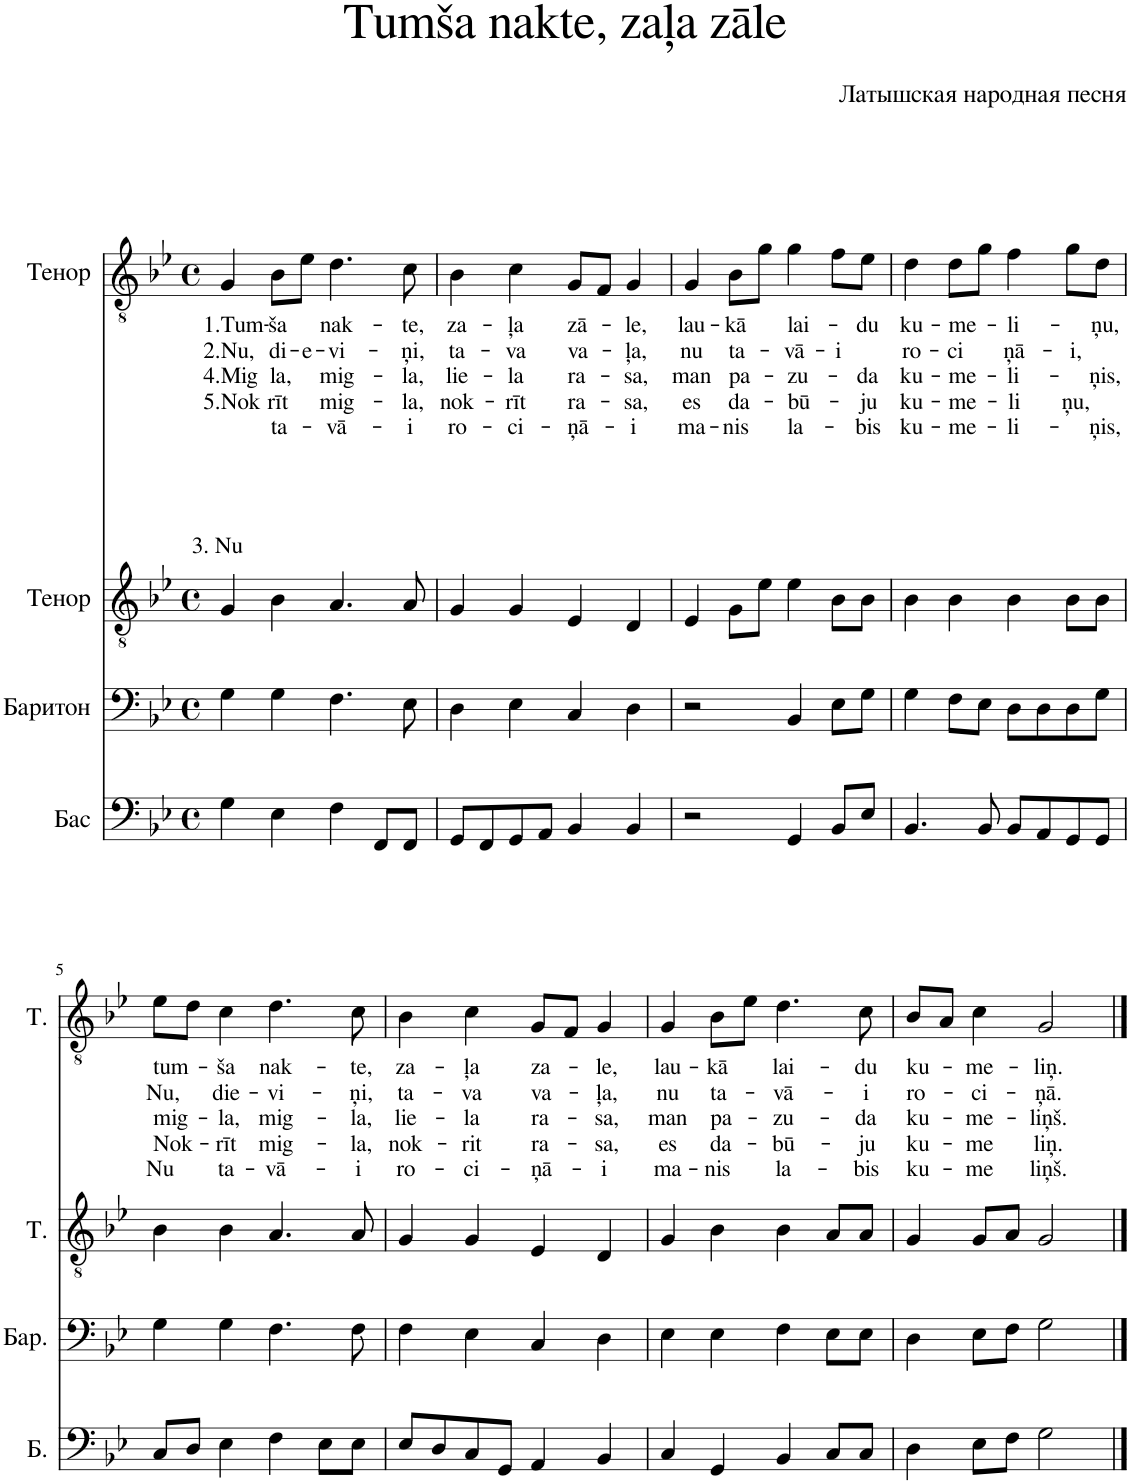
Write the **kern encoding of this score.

**kern	**kern	**kern	**kern	**text	**text	**text	**text	**text
*part4	*part3	*part2	*part1	*part1	*part1	*part1	*part1	*part1
*staff4	*staff3	*staff2	*staff1	*staff1	*staff1	*staff1	*staff1	*staff1
*I"Бас	*I"Баритон	*I"Тенор	*I"Тенор	*	*	*	*	*
*clefF4	*clefF4	*clefGv2	*clefGv2	*	*	*	*	*
*k[b-e-]	*k[b-e-]	*k[b-e-]	*k[b-e-]	*	*	*	*	*
*M4/4	*M4/4	*M4/4	*M4/4	*	*	*	*	*
*met(c)	*met(c)	*met(c)	*met(c)	*	*	*	*	*
=1	=1	=1	=1	=1	=1	=1	=1	=1
!	!	!	!	!LO:LY:b	!LO:LY:b	!LO:LY:b	!LO:LY:b	!LO:LY:b
4G\	4G\	4G/	4G/	1.Tum-	2.Nu,	4.Mig	5.Nok	3. Nu
!	!	!	!	!LO:LY:b	!LO:LY:b	!LO:LY:b	!LO:LY:b	!LO:LY:b
4E-\	4G\	4B-\	8B-\L	-ša	di-	la,	rīt	ta-
!	!	!	!	!	!LO:LY:b	!	!	!
.	.	.	8e-\J	.	-e-	.	.	.
!	!	!	!	!LO:LY:b	!LO:LY:b	!LO:LY:b	!LO:LY:b	!LO:LY:b
4F\	4.F\	4.A/	4.d\	nak-	-vi-	mig-	mig-	-vā-
8FF/L	.	.	.	.	.	.	.	.
!	!	!	!	!LO:LY:b	!LO:LY:b	!LO:LY:b	!LO:LY:b	!LO:LY:b
8FF/J	8E-\	8A/	8c\	-te,	-ņi,	-la,	-la,	-i
=2	=2	=2	=2	=2	=2	=2	=2	=2
!	!	!	!	!LO:LY:b	!LO:LY:b	!LO:LY:b	!LO:LY:b	!LO:LY:b
8GG/L	4D\	4G/	4B-\	za-	ta-	lie-	nok-	ro-
8FF/	.	.	.	.	.	.	.	.
!	!	!	!	!LO:LY:b	!LO:LY:b	!LO:LY:b	!LO:LY:b	!LO:LY:b
8GG/	4E-\	4G/	4c\	-ļa	-va	-la	-rīt	-ci-
8AA/J	.	.	.	.	.	.	.	.
!	!	!	!	!LO:LY:b	!LO:LY:b	!LO:LY:b	!LO:LY:b	!LO:LY:b
4BB-/	4C/	4E-/	8G/L	zā-	va-	ra-	ra-	-ņā-
.	.	.	8F/J	.	.	.	.	.
!	!	!	!	!LO:LY:b	!LO:LY:b	!LO:LY:b	!LO:LY:b	!LO:LY:b
4BB-/	4D\	4D/	4G/	-le,	-ļa,	-sa,	-sa,	-i
=3	=3	=3	=3	=3	=3	=3	=3	=3
!	!	!	!	!LO:LY:b	!LO:LY:b	!LO:LY:b	!LO:LY:b	!LO:LY:b
2r	2r	4E-/	4G/	lau-	nu	man	es	ma-
!	!	!	!	!LO:LY:b	!LO:LY:b	!LO:LY:b	!LO:LY:b	!LO:LY:b
.	.	8G\L	8B-\L	-kā	ta-	pa-	da-	-nis
.	.	8e-\J	8g\J	.	.	.	.	.
!	!	!	!	!LO:LY:b	!LO:LY:b	!LO:LY:b	!LO:LY:b	!LO:LY:b
4GG/	4BB-/	4e-\	4g\	lai-	-vā-	-zu-	-bū-	la-
!	!	!	!	!	!LO:LY:b	!	!	!
8BB-/L	8E-\L	8B-\L	8f\L	.	-i	.	.	.
!	!	!	!	!LO:LY:b	!	!LO:LY:b	!LO:LY:b	!LO:LY:b
8E-/J	8G\J	8B-\J	8e-\J	du	.	da	ju	bis
=4	=4	=4	=4	=4	=4	=4	=4	=4
!	!	!	!	!LO:LY:b	!LO:LY:b	!LO:LY:b	!LO:LY:b	!LO:LY:b
4.BB-/	4G\	4B-\	4d\	ku-	ro-	ku-	ku-	ku-
!	!	!	!	!LO:LY:b	!LO:LY:b	!LO:LY:b	!LO:LY:b	!LO:LY:b
.	8F\L	4B-\	8d\L	-me-	-ci	-me-	-me-	-me-
8BB-/	8E-\J	.	8g\J	.	.	.	.	.
!	!	!	!	!LO:LY:b	!LO:LY:b	!LO:LY:b	!LO:LY:b	!LO:LY:b
8BB-/L	8D\L	4B-\	4f\	-li-	ņā-	-li-	li	-li-
8AA/	8D\	.	.	.	.	.	.	.
!	!	!	!	!	!LO:LY:b	!	!LO:LY:b	!
8GG/	8D\	8B-\L	8g\L	.	i,	.	ņu,	.
!	!	!	!	!LO:LY:b	!	!LO:LY:b	!	!LO:LY:b
8GG/J	8G\J	8B-\J	8d\J	ņu,	.	ņis,	.	-ņis,
!!LO:LB:g=z
=5	=5	=5	=5	=5	=5	=5	=5	=5
!	!	!	!	!LO:LY:b	!LO:LY:b	!LO:LY:b	!LO:LY:b	!LO:LY:b
8C/L	4G\	4B-\	8e-\L	tum-	Nu,	mig-	Nok-	Nu
8D/J	.	.	8d\J	.	.	.	.	.
!	!	!	!	!LO:LY:b	!LO:LY:b	!LO:LY:b	!LO:LY:b	!LO:LY:b
4E-\	4G\	4B-\	4c\	-ša	die-	-la,	-rīt	ta-
!	!	!	!	!LO:LY:b	!LO:LY:b	!LO:LY:b	!LO:LY:b	!LO:LY:b
4F\	4.F\	4.A/	4.d\	nak-	-vi-	mig-	mig-	-vā-
8E-\L	.	.	.	.	.	.	.	.
!	!	!	!	!LO:LY:b	!LO:LY:b	!LO:LY:b	!LO:LY:b	!LO:LY:b
8E-\J	8F\	8A/	8c\	-te,	-ņi,	-la,	-la,	-i
=6	=6	=6	=6	=6	=6	=6	=6	=6
!	!	!	!	!LO:LY:b	!LO:LY:b	!LO:LY:b	!LO:LY:b	!LO:LY:b
8E-/L	4F\	4G/	4B-\	za-	ta-	lie-	nok-	ro-
8D/	.	.	.	.	.	.	.	.
!	!	!	!	!LO:LY:b	!LO:LY:b	!LO:LY:b	!LO:LY:b	!LO:LY:b
8C/	4E-\	4G/	4c\	-ļa	-va	-la	-rit	-ci-
8GG/J	.	.	.	.	.	.	.	.
!	!	!	!	!LO:LY:b	!LO:LY:b	!LO:LY:b	!LO:LY:b	!LO:LY:b
4AA/	4C/	4E-/	8G/L	za-	va-	ra-	ra-	-ņā-
.	.	.	8F/J	.	.	.	.	.
!	!	!	!	!LO:LY:b	!LO:LY:b	!LO:LY:b	!LO:LY:b	!LO:LY:b
4BB-/	4D\	4D/	4G/	-le,	-ļa,	-sa,	-sa,	-i
=7	=7	=7	=7	=7	=7	=7	=7	=7
!	!	!	!	!LO:LY:b	!LO:LY:b	!LO:LY:b	!LO:LY:b	!LO:LY:b
4C/	4E-\	4G/	4G/	lau-	nu	man	es	ma-
!	!	!	!	!LO:LY:b	!LO:LY:b	!LO:LY:b	!LO:LY:b	!LO:LY:b
4GG/	4E-\	4B-\	8B-\L	-kā	ta-	pa-	da-	-nis
.	.	.	8e-\J	.	.	.	.	.
!	!	!	!	!LO:LY:b	!LO:LY:b	!LO:LY:b	!LO:LY:b	!LO:LY:b
4BB-/	4F\	4B-\	4.d\	lai-	-vā-	-zu-	-bū-	la-
8C/L	8E-\L	8A/L	.	.	.	.	.	.
!	!	!	!	!LO:LY:b	!LO:LY:b	!LO:LY:b	!LO:LY:b	!LO:LY:b
8C/J	8E-\J	8A/J	8c\	-du	-i	-da	-ju	-bis
=8	=8	=8	=8	=8	=8	=8	=8	=8
!	!	!	!	!LO:LY:b	!LO:LY:b	!LO:LY:b	!LO:LY:b	!LO:LY:b
4D\	4D\	4G/	8B-/L	ku-	ro-	ku-	ku-	ku-
.	.	.	8A/J	.	.	.	.	.
!	!	!	!	!LO:LY:b	!LO:LY:b	!LO:LY:b	!LO:LY:b	!LO:LY:b
8E-\L	8E-\L	8G/L	4c\	-me-	-ci-	-me-	me	me
8F\J	8F\J	8A/J	.	.	.	.	.	.
!	!	!	!	!LO:LY:b	!LO:LY:b	!LO:LY:b	!LO:LY:b	!LO:LY:b
2G\	2G\	2G/	2G/	-liņ.	-ņā.	-liņš.	liņ.	liņš.
==	==	==	==	==	==	==	==	==
*-	*-	*-	*-	*-	*-	*-	*-	*-
